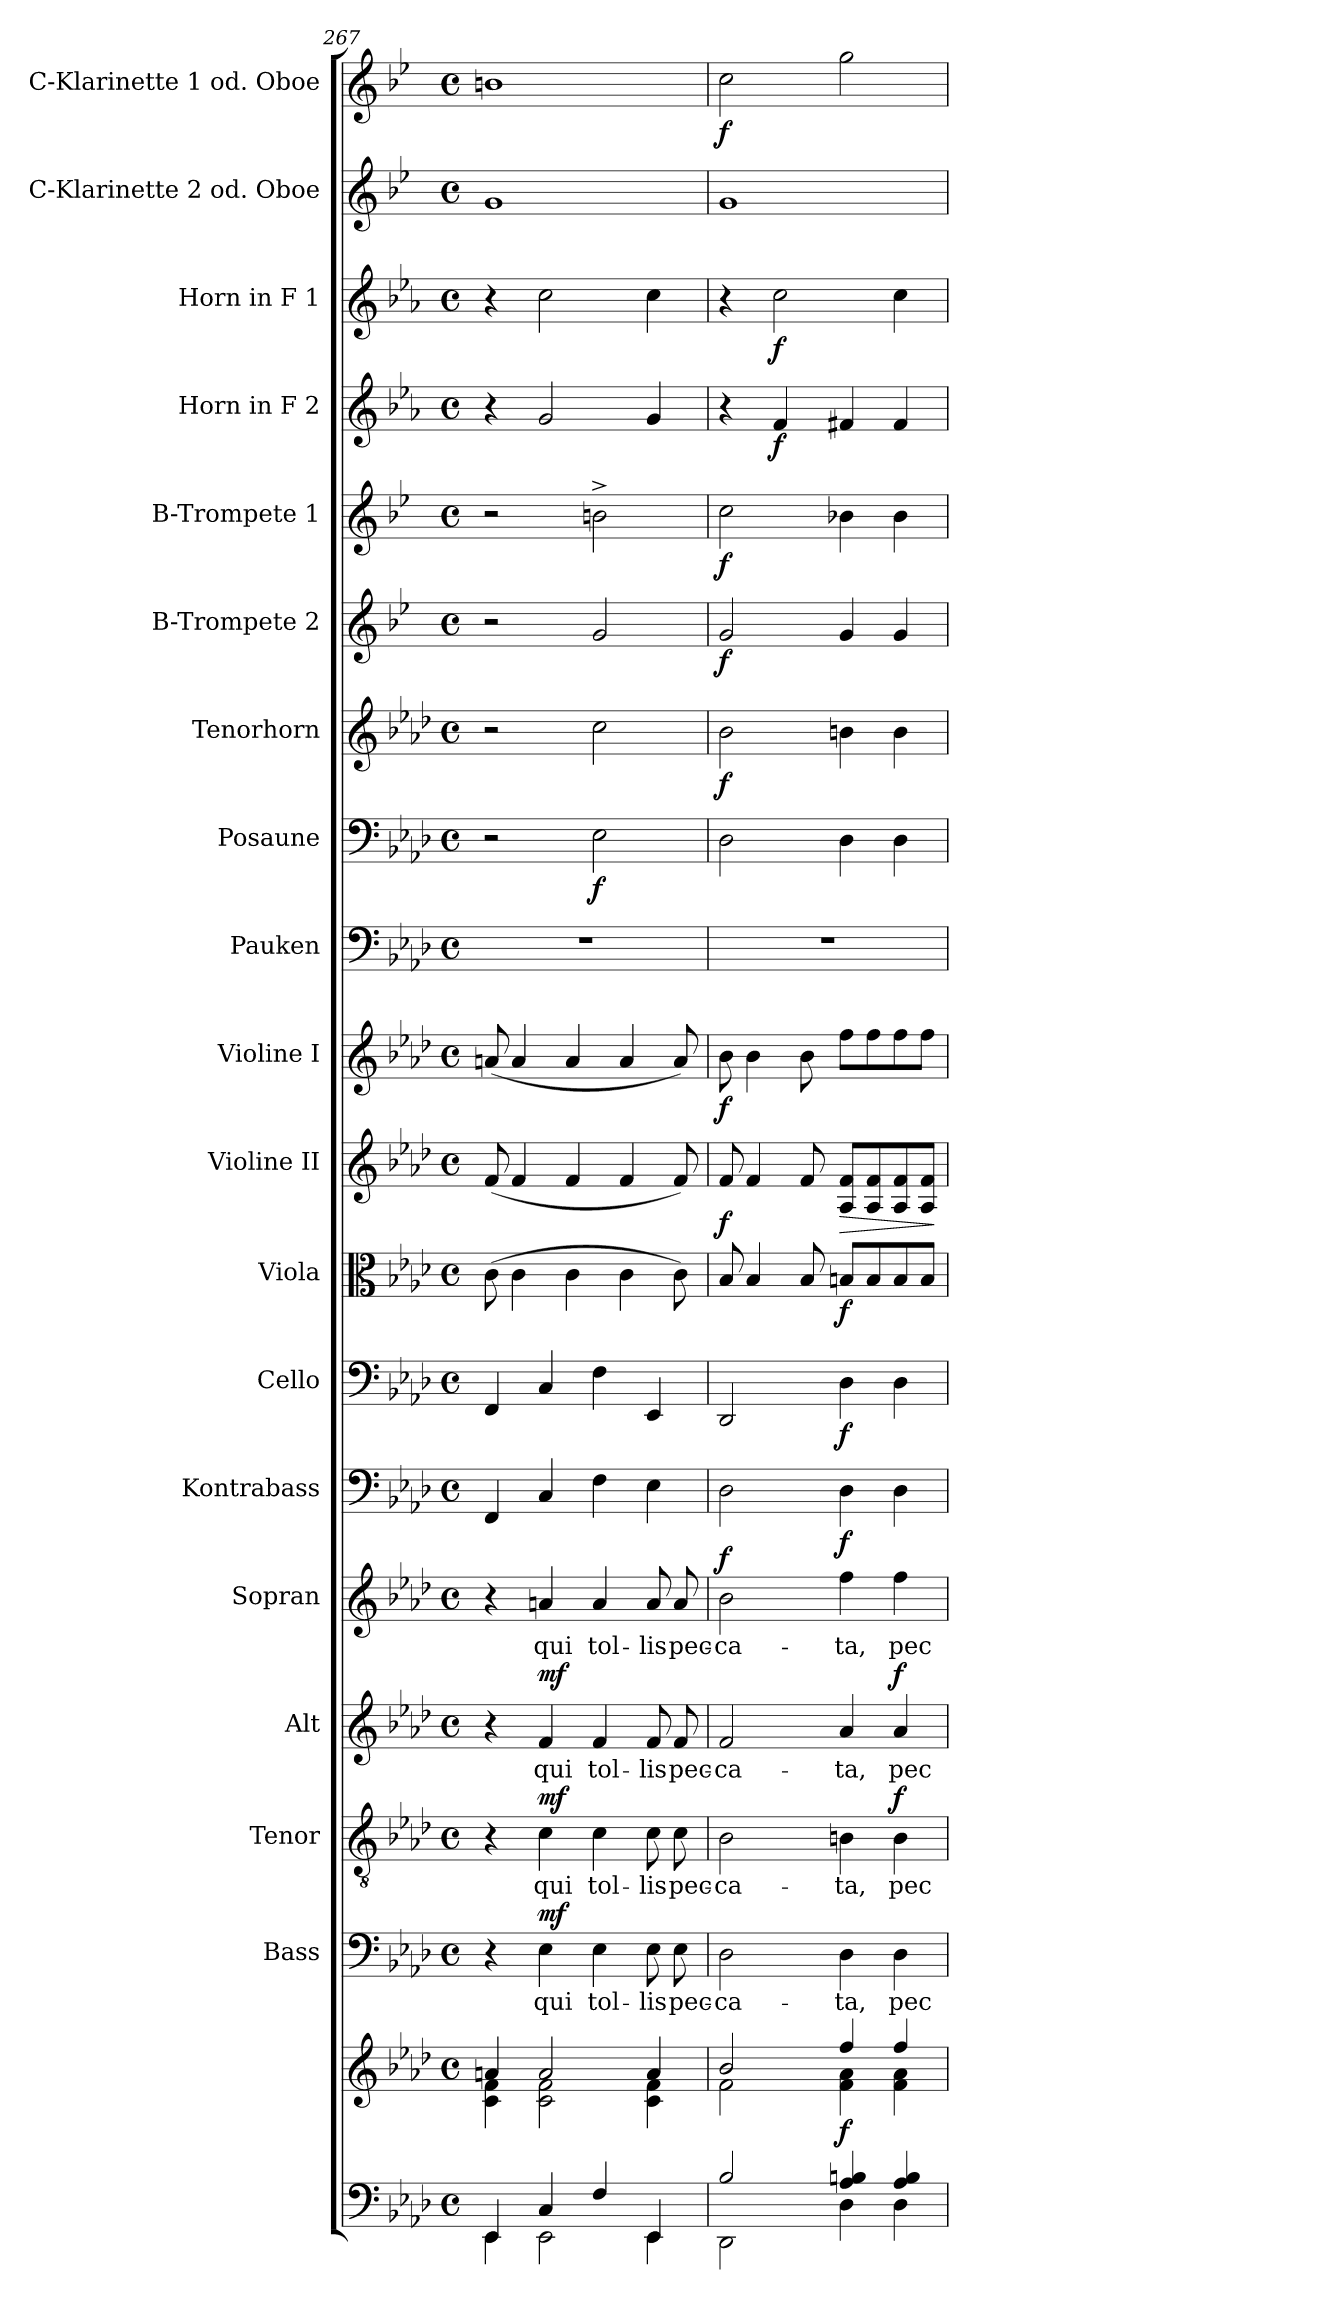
**kern	**kern	**dynam	**kern	**text	**dynam	**kern	**text	**dynam	**kern	**text	**dynam	**kern	**text	**dynam	**kern	**dynam	**kern	**dynam	**kern	**dynam	**kern	**dynam	**kern	**dynam	**kern	**kern	**dynam	**kern	**dynam	**kern	**dynam	**kern	**dynam	**kern	**dynam	**kern	**dynam	**kern	**kern	**dynam
*part19	*part19	*part19	*part18	*part18	*part18	*part17	*part17	*part17	*part16	*part16	*part16	*part15	*part15	*part15	*part14	*part14	*part13	*part13	*part12	*part12	*part11	*part11	*part10	*part10	*part9	*part8	*part8	*part7	*part7	*part6	*part6	*part5	*part5	*part4	*part4	*part3	*part3	*part2	*part1	*part1
*staff20	*staff19	*staff19/20	*staff18	*staff18	*staff18	*staff17	*staff17	*staff17	*staff16	*staff16	*staff16	*staff15	*staff15	*staff15	*staff14	*staff14	*staff13	*staff13	*staff12	*staff12	*staff11	*staff11	*staff10	*staff10	*staff9	*staff8	*staff8	*staff7	*staff7	*staff6	*staff6	*staff5	*staff5	*staff4	*staff4	*staff3	*staff3	*staff2	*staff1	*staff1
*	*	*	*I"Bass	*	*	*I"Tenor	*	*	*I"Alt	*	*	*I"Sopran	*	*	*I"Kontrabass	*	*I"Cello	*	*I"Viola	*	*I"Violine II	*	*I"Violine I	*	*I"Pauken	*I"Posaune	*	*I"Tenorhorn	*	*I"B-Trompete 2	*	*I"B-Trompete 1	*	*I"Horn in F 2	*	*I"Horn in F 1	*	*I"C-Klarinette 2 od. Oboe	*I"C-Klarinette 1 od. Oboe	*
*	*	*	*I'B.	*	*	*I'T.	*	*	*I'A.	*	*	*I'S.	*	*	*I'Kb.	*	*	*	*I'Vla.	*	*I'Vl. II	*	*I'Vl. I	*	*I'Pk.	*I'Pos.	*	*I'T. Hrn.	*	*I'B Trp. 2	*	*I'B Trp. 1	*	*	*	*	*	*I'C Kl. 2	*I'C Kl. 1	*
!!LO:PB:g=z
*clefF4	*clefG2	*	*clefF4	*	*	*clefGv2	*	*	*clefG2	*	*	*clefG2	*	*	*clefF4	*	*clefF4	*	*clefC3	*	*clefG2	*	*clefG2	*	*clefF4	*clefF4	*	*clefG2	*	*clefG2	*	*clefG2	*	*clefG2	*	*clefG2	*	*clefG2	*clefG2	*
*	*	*	*	*	*	*	*	*	*	*	*	*	*	*	*ITrd7c12	*	*	*	*	*	*	*	*	*	*	*	*	*ITrd8c14	*	*ITrd1c2	*	*ITrd1c2	*	*ITrd4c7	*	*ITrd4c7	*	*ITrd1c2	*ITrd1c2	*
*k[b-e-a-d-]	*k[b-e-a-d-]	*	*k[b-e-a-d-]	*	*	*k[b-e-a-d-]	*	*	*k[b-e-a-d-]	*	*	*k[b-e-a-d-]	*	*	*k[b-e-a-d-]	*	*k[b-e-a-d-]	*	*k[b-e-a-d-]	*	*k[b-e-a-d-]	*	*k[b-e-a-d-]	*	*k[b-e-a-d-]	*k[b-e-a-d-]	*	*k[b-e-a-d-]	*	*k[b-e-a-d-]	*	*k[b-e-a-d-]	*	*k[b-e-a-d-]	*	*k[b-e-a-d-]	*	*k[b-e-a-d-]	*k[b-e-a-d-]	*
*A-:	*A-:	*	*A-:	*	*	*A-:	*	*	*A-:	*	*	*A-:	*	*	*A-:	*	*A-:	*	*A-:	*	*A-:	*	*A-:	*	*A-:	*A-:	*	*A-:	*	*A-:	*	*A-:	*	*A-:	*	*A-:	*	*A-:	*A-:	*
*M4/4	*M4/4	*	*M4/4	*	*	*M4/4	*	*	*M4/4	*	*	*M4/4	*	*	*M4/4	*	*M4/4	*	*M4/4	*	*M4/4	*	*M4/4	*	*M4/4	*M4/4	*	*M4/4	*	*M4/4	*	*M4/4	*	*M4/4	*	*M4/4	*	*M4/4	*M4/4	*
*met(c)	*met(c)	*	*met(c)	*	*	*met(c)	*	*	*met(c)	*	*	*met(c)	*	*	*met(c)	*	*met(c)	*	*met(c)	*	*met(c)	*	*met(c)	*	*met(c)	*met(c)	*	*met(c)	*	*met(c)	*	*met(c)	*	*met(c)	*	*met(c)	*	*met(c)	*met(c)	*
=267	=267	=267	=267	=267	=267	=267	=267	=267	=267	=267	=267	=267	=267	=267	=267	=267	=267	=267	=267	=267	=267	=267	=267	=267	=267	=267	=267	=267	=267	=267	=267	=267	=267	=267	=267	=267	=267	=267	=267	=267
*^	*^	*	*	*	*	*	*	*	*	*	*	*	*	*	*	*	*	*	*	*	*	*	*	*	*	*	*	*	*	*	*	*	*	*	*	*	*	*	*	*
4EE-/	4EE-\	4an/	4c\ 4f\	.	4r	.	.	4r	.	.	4r	.	.	4r	.	.	4FFF/	.	4FF/	.	(>8c\	.	(<8f/	.	(<8an/	.	1r	2r	.	2r	.	2r	.	2r	.	4r	.	4r	.	1f	1an	.
.	.	.	.	.	.	.	.	.	.	.	.	.	.	.	.	.	.	.	.	.	4c\	.	4f/	.	4a/	.	.	.	.	.	.	.	.	.	.	.	.	.	.	.	.	.
!	!	!	!	!	!	!LO:LY:b	!LO:DY:a	!	!LO:LY:b	!LO:DY:a	!	!LO:LY:b	!LO:DY:a	!	!LO:LY:b	!	!	!	!	!	!	!	!	!	!	!	!	!	!	!	!	!	!	!	!	!	!	!	!	!	!	!
4C/	2EE-\	2a/	2c\ 2f\	.	4E-\	qui	mf	4c\	qui	mf	4f/	qui	mf	4an/	qui	.	4CC/	.	4C/	.	.	.	.	.	.	.	.	.	.	.	.	.	.	.	.	2c/	.	2f\	.	.	.	.
.	.	.	.	.	.	.	.	.	.	.	.	.	.	.	.	.	.	.	.	.	4c\	.	4f/	.	4a/	.	.	.	.	.	.	.	.	.	.	.	.	.	.	.	.	.
!	!	!	!	!	!	!LO:LY:b	!	!	!LO:LY:b	!	!	!LO:LY:b	!	!	!LO:LY:b	!	!	!	!	!	!	!	!	!	!	!	!	!	!LO:DY:b	!	!	!	!	!	!	!	!	!	!	!	!	!
4F/	.	.	.	.	4E-\	tol-	.	4c\	tol-	.	4f/	tol-	.	4a/	tol-	.	4FF\	.	4F\	.	.	.	.	.	.	.	.	2E-\	f	2c\	.	2f/	.	2an^>\	.	.	.	.	.	.	.	.
.	.	.	.	.	.	.	.	.	.	.	.	.	.	.	.	.	.	.	.	.	4c\	.	4f/	.	4a/	.	.	.	.	.	.	.	.	.	.	.	.	.	.	.	.	.
!	!	!	!	!	!	!LO:LY:b	!	!	!LO:LY:b	!	!	!LO:LY:b	!	!	!LO:LY:b	!	!	!	!	!	!	!	!	!	!	!	!	!	!	!	!	!	!	!	!	!	!	!	!	!	!	!
4EE-/	4EE-\	4a/	4c\ 4f\	.	8E-\	-lis	.	8c\	-lis	.	8f/	-lis	.	8a/	-lis	.	4EE-\	.	4EE-/	.	.	.	.	.	.	.	.	.	.	.	.	.	.	.	.	4c/	.	4f\	.	.	.	.
!	!	!	!	!	!	!LO:LY:b	!	!	!LO:LY:b	!	!	!LO:LY:b	!	!	!LO:LY:b	!	!	!	!	!	!	!	!	!	!	!	!	!	!	!	!	!	!	!	!	!	!	!	!	!	!	!
.	.	.	.	.	8E-\	pec-	.	8c\	pec-	.	8f/	pec-	.	8a/	pec-	.	.	.	.	.	8c\)	.	8f/)	.	8a/)	.	.	.	.	.	.	.	.	.	.	.	.	.	.	.	.	.
=268	=268	=268	=268	=268	=268	=268	=268	=268	=268	=268	=268	=268	=268	=268	=268	=268	=268	=268	=268	=268	=268	=268	=268	=268	=268	=268	=268	=268	=268	=268	=268	=268	=268	=268	=268	=268	=268	=268	=268	=268	=268	=268
!	!	!	!	!	!	!LO:LY:b	!	!	!LO:LY:b	!	!	!LO:LY:b	!	!	!LO:LY:b	!LO:DY:a	!	!	!	!	!	!	!	!LO:DY:b	!	!LO:DY:b	!	!	!	!	!LO:DY:b	!	!LO:DY:b	!	!LO:DY:b	!	!	!	!	!	!	!LO:DY:b
2B-/	2DD-\	2b-/	2f\	.	2D-\	-ca-	.	2B-\	-ca-	.	2f/	-ca-	.	2b-\	-ca-	f	2DD-\	.	2DD-/	.	8B-/	.	8f/	f	8b-\	f	1r	2D-\	.	2B-\	f	2f/	f	2b-\	f	4r	.	4r	.	1f	2b-\	f
.	.	.	.	.	.	.	.	.	.	.	.	.	.	.	.	.	.	.	.	.	4B-/	.	4f/	.	4b-\	.	.	.	.	.	.	.	.	.	.	.	.	.	.	.	.	.
!	!	!	!	!	!	!	!	!	!	!	!	!	!	!	!	!	!	!	!	!	!	!	!	!	!	!	!	!	!	!	!	!	!	!	!	!	!LO:DY:b	!	!LO:DY:b	!	!	!
.	.	.	.	.	.	.	.	.	.	.	.	.	.	.	.	.	.	.	.	.	.	.	.	.	.	.	.	.	.	.	.	.	.	.	.	4B-/	f	2f\	f	.	.	.
.	.	.	.	.	.	.	.	.	.	.	.	.	.	.	.	.	.	.	.	.	8B-/	.	8f/	.	8b-\	.	.	.	.	.	.	.	.	.	.	.	.	.	.	.	.	.
!	!	!	!	!LO:DY:b	!	!LO:LY:b	!	!	!LO:LY:b	!	!	!LO:LY:b	!	!	!LO:LY:b	!	!	!LO:DY:b	!	!LO:DY:b	!	!LO:DY:b	!	!LO:HP:b	!	!	!	!	!	!	!	!	!	!	!	!	!	!	!	!	!	!
4A-/ 4Bn/	4D-\	4ff/	4f\ 4a-\	f	4D-\	-ta,	.	4Bn\	-ta,	.	4a-/	-ta,	.	4ff\	-ta,	.	4DD-\	f	4D-\	f	8Bn/L	f	8A-/ 8f/L	>	8ff\L	.	.	4D-\	.	4Bn\	.	4f/	.	4a-X\	.	4Bn/	.	.	.	.	2ff\	.
.	.	.	.	.	.	.	.	.	.	.	.	.	.	.	.	.	.	.	.	.	8B/	.	8A-/ 8f/	.	8ff\	.	.	.	.	.	.	.	.	.	.	.	.	.	.	.	.	.
!	!	!	!	!	!	!LO:LY:b	!	!	!LO:LY:b	!LO:DY:a	!	!LO:LY:b	!LO:DY:a	!	!LO:LY:b	!	!	!	!	!	!	!	!	!	!	!	!	!	!	!	!	!	!	!	!	!	!	!	!	!	!	!
4A-/ 4B/	4D-\	4ff/	4f\ 4a-\	.	4D-\	pec-	.	4B\	pec-	f	4a-/	pec-	f	4ff\	pec-	.	4DD-\	.	4D-\	.	8B/	.	8A-/ 8f/	.	8ff\	.	.	4D-\	.	4B\	.	4f/	.	4a-\	.	4B/	.	4f\	.	.	.	.
.	.	.	.	.	.	.	.	.	.	.	.	.	.	.	.	.	.	.	.	.	8B/J	.	8A-/ 8f/J	.	8ff\J	.	.	.	.	.	.	.	.	.	.	.	.	.	.	.	.	.
*v	*v	*	*	*	*	*	*	*	*	*	*	*	*	*	*	*	*	*	*	*	*	*	*	*	*	*	*	*	*	*	*	*	*	*	*	*	*	*	*	*	*	*
*	*v	*v	*	*	*	*	*	*	*	*	*	*	*	*	*	*	*	*	*	*	*	*	*	*	*	*	*	*	*	*	*	*	*	*	*	*	*	*	*	*	*
.	.	.	.	.	.	.	.	.	.	.	.	.	.	.	.	.	.	.	.	.	.	]	.	.	.	.	.	.	.	.	.	.	.	.	.	.	.	.	.	.
=	=	=	=	=	=	=	=	=	=	=	=	=	=	=	=	=	=	=	=	=	=	=	=	=	=	=	=	=	=	=	=	=	=	=	=	=	=	=	=	=
*-	*-	*-	*-	*-	*-	*-	*-	*-	*-	*-	*-	*-	*-	*-	*-	*-	*-	*-	*-	*-	*-	*-	*-	*-	*-	*-	*-	*-	*-	*-	*-	*-	*-	*-	*-	*-	*-	*-	*-	*-
